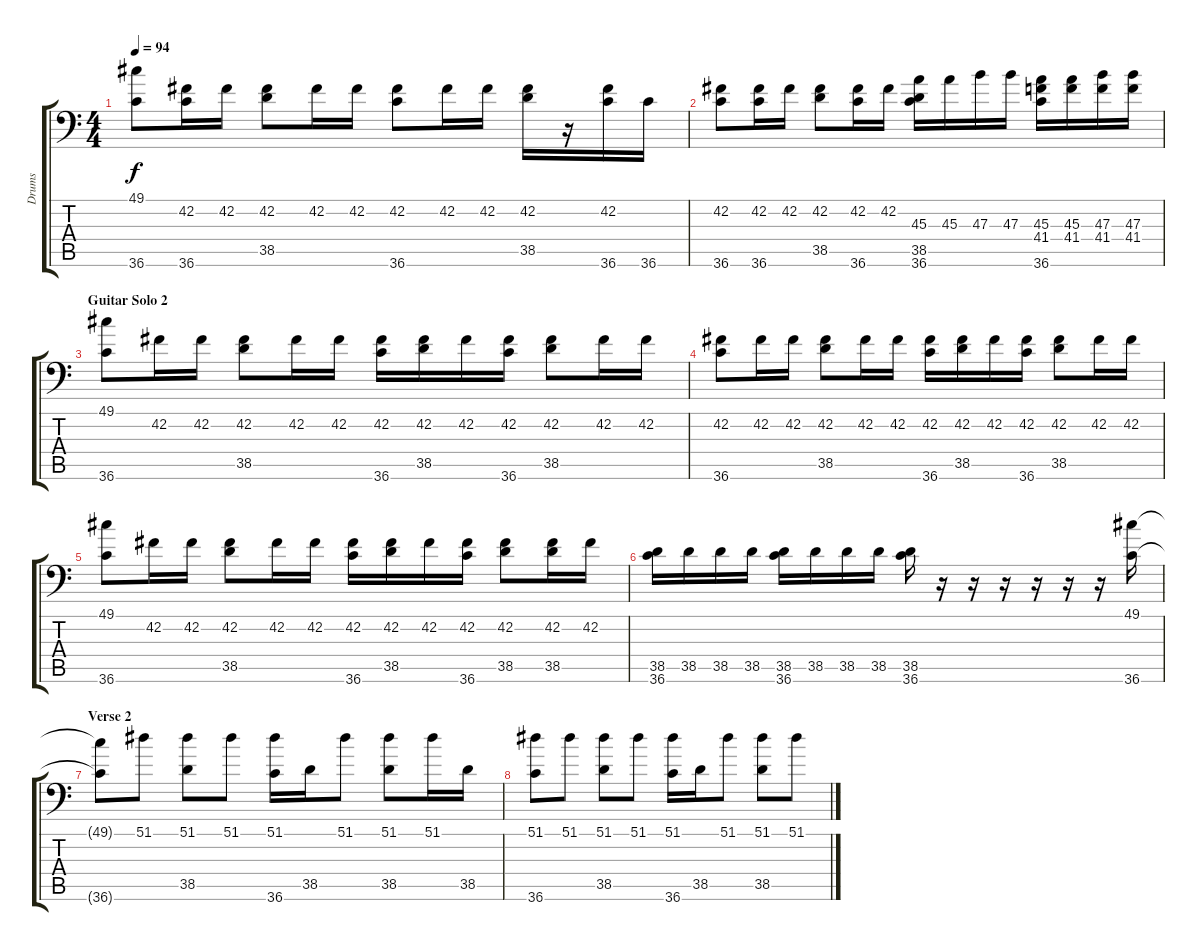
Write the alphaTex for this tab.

\track ("Drums" "Drums") {instrument acousticgrandpiano}
\staff {score tabs}
\tuning (C-1 C-1 C-1 C-1 C-1 C-1) {hide}
\ts (4 4)
\tempo 94
\clef f4
\ks c
(49.1 36.6).8{dy f} (42.2 36.6).16 42.2.16 (42.2 38.5).8 42.2.16 42.2.16 (42.2 36.6).8 42.2.16 42.2.16 (42.2 38.5).16 r.16 (42.2 36.6).16 36.6.16 |
(42.2 36.6).8 (42.2 36.6).16 42.2.16 (42.2 38.5).8 (42.2 36.6).16 42.2.16 (45.3 38.5 36.6).16 45.3.16 47.3.16 47.3.16 (45.3 41.4 36.6).16 (45.3 41.4).16 (47.3 41.4).16 (47.3 41.4).16 |
\section ("" "Guitar Solo 2")
(49.1 36.6).8 42.2.16 42.2.16 (42.2 38.5).8 42.2.16 42.2.16 (42.2 36.6).16 (42.2 38.5).16 42.2.16 (42.2 36.6).16 (42.2 38.5).8 42.2.16 42.2.16 |
(42.2 36.6).8 42.2.16 42.2.16 (42.2 38.5).8 42.2.16 42.2.16 (42.2 36.6).16 (42.2 38.5).16 42.2.16 (42.2 36.6).16 (42.2 38.5).8 42.2.16 42.2.16 |
(49.1 36.6).8 42.2.16 42.2.16 (42.2 38.5).8 42.2.16 42.2.16 (42.2 36.6).16 (42.2 38.5).16 42.2.16 (42.2 36.6).16 (42.2 38.5).8 (42.2 38.5).16 42.2.16 |
(38.5 36.6).16 38.5.16 38.5.16 38.5.16 (38.5 36.6).16 38.5.16 38.5.16 38.5.16 (38.5 36.6).16 r.16 r.16 r.16 r.16 r.16 r.16 (49.1 36.6).16 |
\section ("" "Verse 2")
(49.1{t} 36.6{t}).8 51.1.8 (51.1 38.5).8 51.1.8 (51.1 36.6).16 38.5.16 51.1.8 (51.1 38.5).8 51.1.16 38.5.16 |
(51.1 36.6).8 51.1.8 (51.1 38.5).8 51.1.8 (51.1 36.6).16 38.5.16 51.1.8 (51.1 38.5).8 51.1.8
